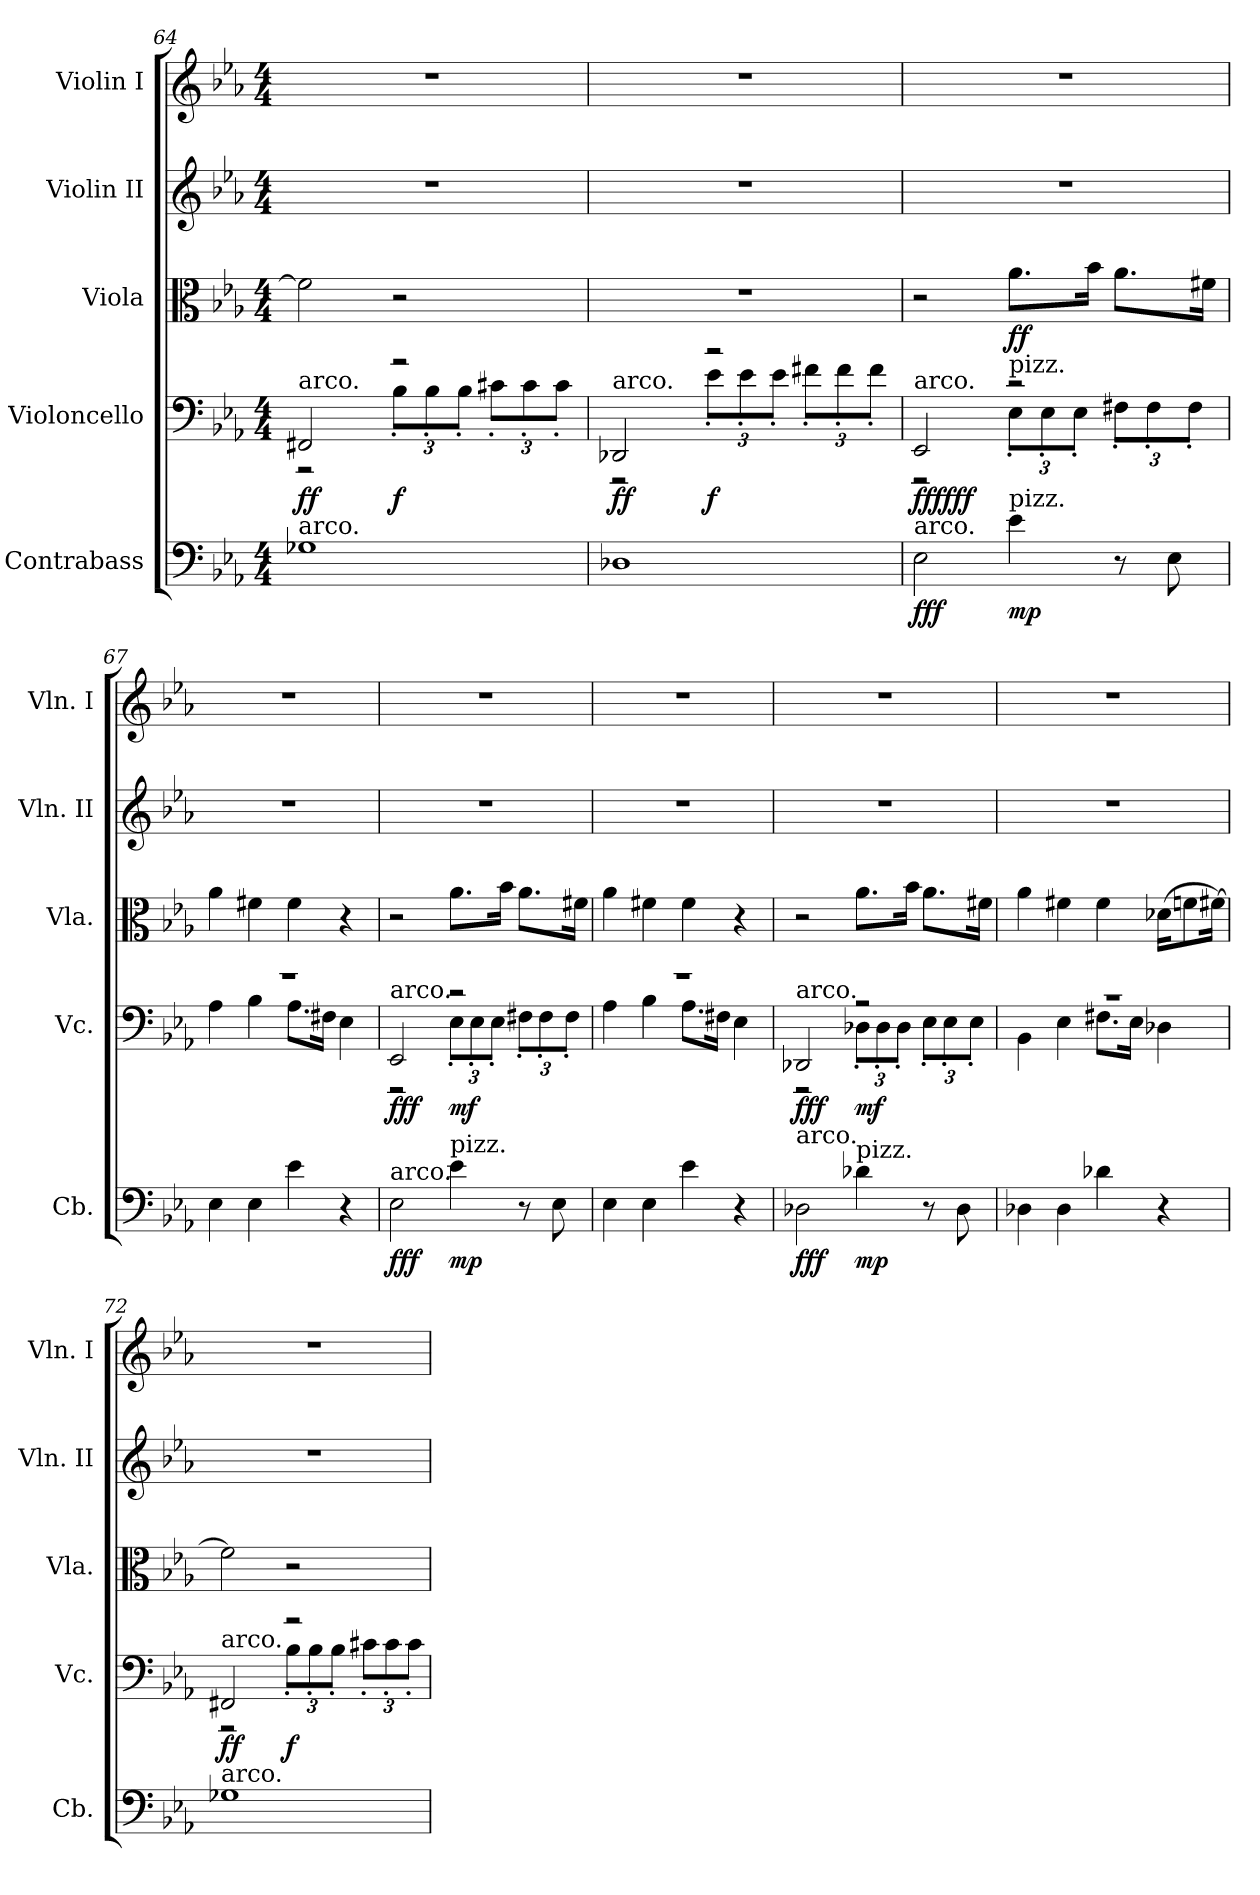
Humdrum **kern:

**kern	**dynam	**kern	**dynam	**kern	**dynam	**kern	**kern
*part5	*part5	*part4	*part4	*part3	*part3	*part2	*part1
*staff5	*staff5	*staff4	*staff4	*staff3	*staff3	*staff2	*staff1
*I"Contrabass	*	*I"Violoncello	*	*I"Viola	*	*I"Violin II	*I"Violin I
*I'Cb.	*	*I'Vc.	*	*I'Vla.	*	*I'Vln. II	*I'Vln. I
*clefF4	*	*clefF4	*	*clefC3	*	*clefG2	*clefG2
*ITrd7c12	*	*	*	*	*	*	*
*k[b-e-a-]	*	*k[b-e-a-]	*	*k[b-e-a-]	*	*k[b-e-a-]	*k[b-e-a-]
*M4/4	*	*M4/4	*	*M4/4	*	*M4/4	*M4/4
=64	=64	=64	=64	=64	=64	=64	=64
*	*	*^	*	*	*	*	*
!	!	!LO:TX:a:t=arco.	!	!	!	!	!	!
!LO:TX:a:t=arco.	!	!	!	!	!	!	!	!
!	!	!	!	!LO:DY:b	!	!	!	!
1GG-X	.	2FF#X/	2r	ff	2f#\]	.	1r	1r
*	*	*	*Xbrackettup	*	*	*	*	*
!	!	!	!	!LO:DY:b	!	!	!	!
.	.	2r	12B-'\L	f	2r	.	.	.
.	.	.	12B-'\	.	.	.	.	.
.	.	.	12B-'\J	.	.	.	.	.
.	.	.	12c#X'\L	.	.	.	.	.
.	.	.	12c#'\	.	.	.	.	.
.	.	.	12c#'\J	.	.	.	.	.
!!LO:LB:g=z
=65	=65	=65	=65	=65	=65	=65	=65	=65
!	!	!LO:TX:a:t=arco.	!	!	!	!	!	!
!	!	!	!	!LO:DY:b	!	!	!	!
1DD-X	.	2DD-X/	2r	ff	1r	.	1r	1r
!	!	!	!	!LO:DY:b	!	!	!	!
.	.	2r	12e-'\L	f	.	.	.	.
.	.	.	12e-'\	.	.	.	.	.
.	.	.	12e-'\J	.	.	.	.	.
.	.	.	12f#X'\L	.	.	.	.	.
.	.	.	12f#'\	.	.	.	.	.
.	.	.	12f#'\J	.	.	.	.	.
=66	=66	=66	=66	=66	=66	=66	=66	=66
!	!	!LO:TX:a:t=arco.	!	!	!	!	!	!
!LO:TX:a:t=arco.	!	!	!	!	!	!	!	!
!	!LO:DY:b	!	!	!LO:DY:b	!	!	!	!
!	!	!	!	!LO:DY:n=1:b	!	!	!	!
2EE-\	fff	2EE-/	2r	fff fff	2r	.	1r	1r
!	!	!LO:TX:a:t=pizz.	!	!	!	!	!	!
!LO:TX:a:t=pizz.	!	!	!	!	!	!	!	!
!	!LO:DY:b	!	!	!LO:DY:n=2:b	!	!	!	!
!	!	!	!	!LO:DY:n=3:b	!	!LO:DY:b	!	!
4E-\	mp	2r	12E-'\L	mp mf	8.a-\L	ff	.	.
.	.	.	12E-'\	.	.	.	.	.
.	.	.	12E-'\J	.	.	.	.	.
.	.	.	.	.	16b-\Jk	.	.	.
8r	.	.	12F#X'\L	.	8.a-\L	.	.	.
.	.	.	12F#'\	.	.	.	.	.
8EE-\	.	.	.	.	.	.	.	.
.	.	.	12F#'\J	.	.	.	.	.
.	.	.	.	.	16f#X\Jk	.	.	.
=67	=67	=67	=67	=67	=67	=67	=67	=67
4EE-\	.	1r	4A-\	.	4a-\	.	1r	1r
4EE-\	.	.	4B-\	.	4f#X\	.	.	.
4E-\	.	.	8.A-\L	.	4f#\	.	.	.
.	.	.	16F#X\Jk	.	.	.	.	.
4r	.	.	4E-\	.	4r	.	.	.
=68	=68	=68	=68	=68	=68	=68	=68	=68
!	!	!LO:TX:a:t=arco.	!	!	!	!	!	!
!LO:TX:a:t=arco.	!	!	!	!	!	!	!	!
!	!LO:DY:b	!	!	!LO:DY:b	!	!	!	!
2EE-\	fff	2EE-/	2r	fff	2r	.	1r	1r
!LO:TX:a:t=pizz.	!	!	!	!	!	!	!	!
!	!LO:DY:b	!	!	!LO:DY:b	!	!	!	!
4E-\	mp	2r	12E-'\L	mf	8.a-\L	.	.	.
.	.	.	12E-'\	.	.	.	.	.
.	.	.	12E-'\J	.	.	.	.	.
.	.	.	.	.	16b-\Jk	.	.	.
8r	.	.	12F#X'\L	.	8.a-\L	.	.	.
.	.	.	12F#'\	.	.	.	.	.
8EE-\	.	.	.	.	.	.	.	.
.	.	.	12F#'\J	.	.	.	.	.
.	.	.	.	.	16f#X\Jk	.	.	.
!!LO:PB:g=z
=69	=69	=69	=69	=69	=69	=69	=69	=69
4EE-\	.	1r	4A-\	.	4a-\	.	1r	1r
4EE-\	.	.	4B-\	.	4f#X\	.	.	.
4E-\	.	.	8.A-\L	.	4f#\	.	.	.
.	.	.	16F#X\Jk	.	.	.	.	.
4r	.	.	4E-\	.	4r	.	.	.
=70	=70	=70	=70	=70	=70	=70	=70	=70
!	!	!LO:TX:a:t=arco.	!	!	!	!	!	!
!LO:TX:a:t=arco.	!	!	!	!	!	!	!	!
!	!LO:DY:b	!	!	!LO:DY:b	!	!	!	!
2DD-X\	fff	2DD-X/	2r	fff	2r	.	1r	1r
!LO:TX:a:t=pizz.	!	!	!	!	!	!	!	!
!	!LO:DY:b	!	!	!LO:DY:b	!	!	!	!
4D-X\	mp	2r	12D-X'\L	mf	8.a-\L	.	.	.
.	.	.	12D-'\	.	.	.	.	.
.	.	.	12D-'\J	.	.	.	.	.
.	.	.	.	.	16b-\Jk	.	.	.
8r	.	.	12E-'\L	.	8.a-\L	.	.	.
.	.	.	12E-'\	.	.	.	.	.
8DD-\	.	.	.	.	.	.	.	.
.	.	.	12E-'\J	.	.	.	.	.
.	.	.	.	.	16f#X\Jk	.	.	.
=71	=71	=71	=71	=71	=71	=71	=71	=71
4DD-X\	.	1r	4BB-\	.	4a-\	.	1r	1r
4DD-\	.	.	4E-\	.	4f#X\	.	.	.
4D-X\	.	.	8.F#X\L	.	4f#\	.	.	.
.	.	.	16E-\Jk	.	.	.	.	.
4r	.	.	4D-X\	.	(16d-X\KL	.	.	.
.	.	.	.	.	8fn\	.	.	.
.	.	.	.	.	[16f#X\Jk)	.	.	.
=72	=72	=72	=72	=72	=72	=72	=72	=72
!	!	!LO:TX:a:t=arco.	!	!	!	!	!	!
!LO:TX:a:t=arco.	!	!	!	!	!	!	!	!
!	!	!	!	!LO:DY:b	!	!	!	!
1GG-X	.	2FF#X/	2r	ff	2f#\]	.	1r	1r
!	!	!	!	!LO:DY:b	!	!	!	!
.	.	2r	12B-'\L	f	2r	.	.	.
.	.	.	12B-'\	.	.	.	.	.
.	.	.	12B-'\J	.	.	.	.	.
.	.	.	12c#X'\L	.	.	.	.	.
.	.	.	12c#'\	.	.	.	.	.
.	.	.	12c#'\J	.	.	.	.	.
*	*	*v	*v	*	*	*	*	*
=	=	=	=	=	=	=	=
*-	*-	*-	*-	*-	*-	*-	*-
